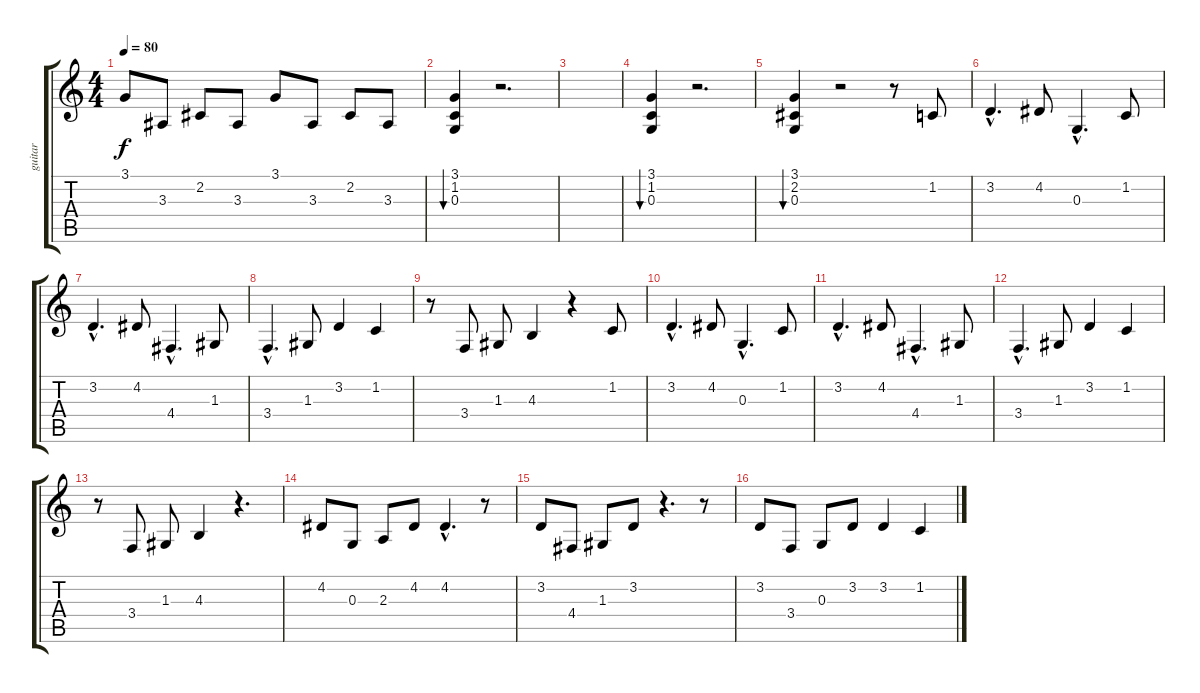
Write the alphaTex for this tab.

\track ("guitar" "guitar") {instrument acousticgrandpiano}
\staff {score tabs}
\tuning (E4 B3 G3 D3 A2 E2) {hide}
\ts (4 4)
\tempo 80
\clef g2
\ks c
3.1.8{dy f} 3.3.8 2.2.8 3.3.8 3.1.8 3.3.8 2.2.8 3.3.8 |
(3.1 1.2 0.3).4{bu 240} r.2{d} |
|
(3.1 1.2 0.3).4{bu 240} r.2{d} |
(3.1 2.2 0.3).4{bu 240} r.2 r.8 1.2.8{instrument acousticguitarsteel} |
3.2{hac}.4{d} 4.2.8 0.3{hac}.4{d} 1.2.8 |
3.2{hac}.4{d} 4.2.8 4.4{hac}.4{d} 1.3.8 |
3.4{hac}.4{d} 1.3.8 3.2.4 1.2.4 |
r.8 3.4.8 1.3.8 4.3.4 r.4 1.2.8 |
3.2{hac}.4{d} 4.2.8 0.3{hac}.4{d} 1.2.8 |
3.2{hac}.4{d} 4.2.8 4.4{hac}.4{d} 1.3.8 |
3.4{hac}.4{d} 1.3.8 3.2.4 1.2.4 |
r.8 3.4.8 1.3.8 4.3.4 r.4{d} |
4.2.8 0.3.8 2.3.8 4.2.8 4.2{hac}.4{d} r.8 |
3.2.8 4.4.8 1.3.8 3.2.8 r.4{d} r.8 |
3.2.8 3.4.8 0.3.8 3.2.8 3.2.4 1.2.4
